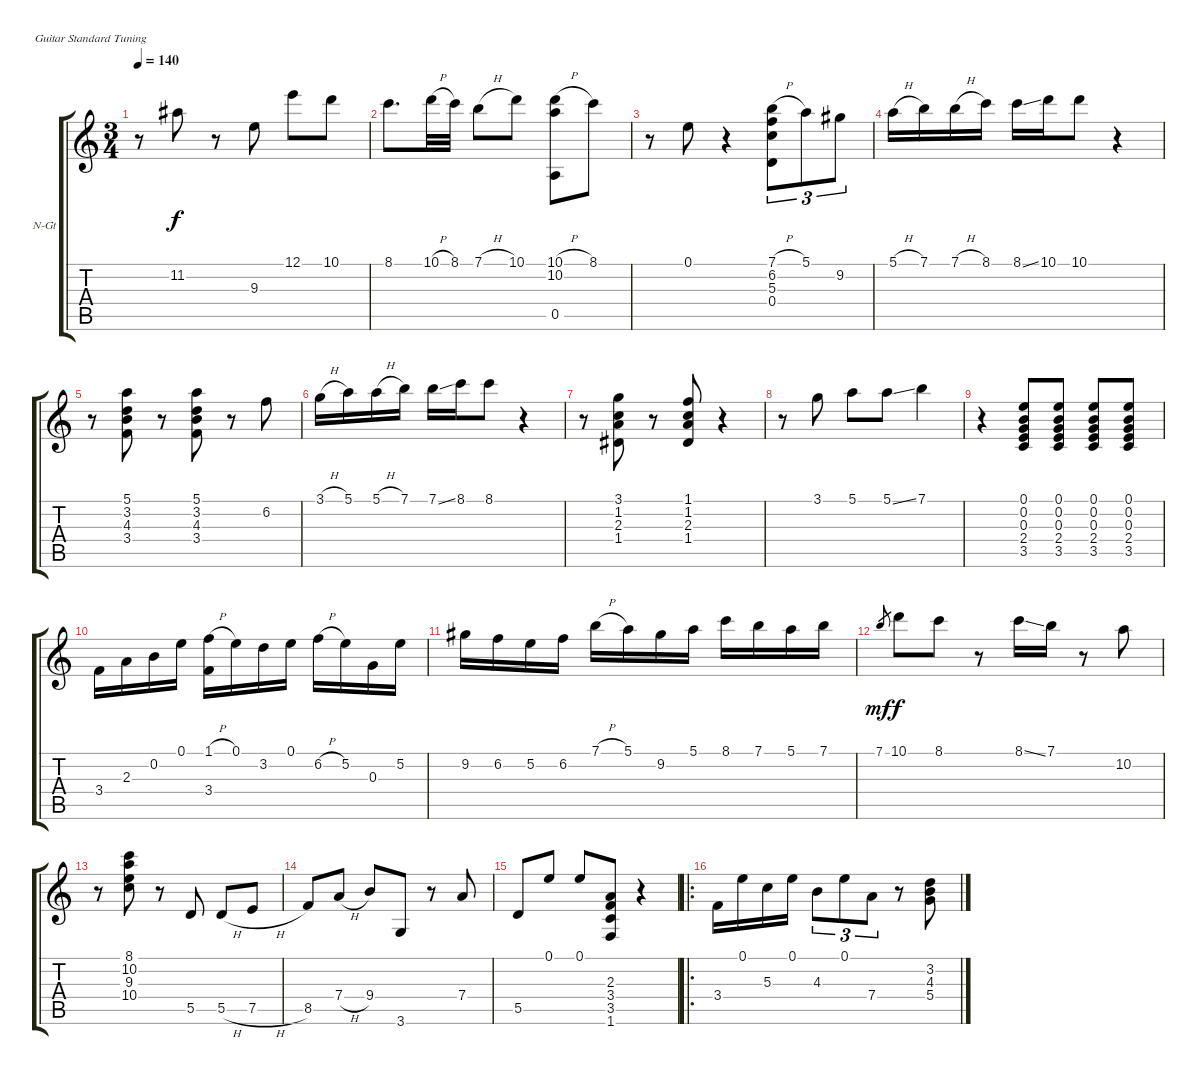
\bracketExtendMode groupsimilarinstruments
\firstSystemTrackNameOrientation horizontal
\otherSystemsTrackNameOrientation horizontal
\track ("Piste 1" "N-Gt") {instrument acousticguitarnylon}
\staff {score tabs}
\tuning (E4 B3 G3 D3 A2 E2)
\ts (3 4)
\tempo 140
\clef g2
\ks c
r.8{dy f} 11.2.8 r.8 9.3.8 12.1.8 10.1.8 |
8.1.8{d} 10.1{h}.32 8.1.32 7.1{h}.8 10.1.8 (10.1{h} 10.2 0.5).8 8.1.8 |
r.8 0.1.8 r.4 (7.1{h} 6.2 5.3 0.4).8{tu (3 2)} 5.1.8{tu (3 2)} 9.2.8{tu (3 2)} |
5.1{h}.16 7.1.16 7.1{h}.16 8.1.16 8.1{ss}.16 10.1.16 10.1.8 r.4 |
r.8 (5.1 3.2 4.3 3.4).8 r.8 (5.1 3.2 4.3 3.4).8 r.8 6.2.8 |
3.1{h}.16 5.1.16 5.1{h}.16 7.1.16 7.1{ss}.16 8.1.16 8.1.8 r.4 |
r.8 (3.1 1.2 2.3 1.4).8 r.8 (1.1 1.2 2.3 1.4).8 r.4 |
r.8 3.1.8 5.1.8 5.1{ss}.8 7.1.4 |
r.4 (0.1 0.2 0.3 2.4 3.5).8 (0.1 0.2 0.3 2.4 3.5).8 (0.1 0.2 0.3 2.4 3.5).8 (0.1 0.2 0.3 2.4 3.5).8 |
3.4.16 2.3.16 0.2.16 0.1.16 (1.1{h} 3.4).16 0.1.16 3.2.16 0.1.16 6.2{h}.16 5.2.16 0.3.16 5.2.16 |
9.2.16 6.2.16 5.2.16 6.2.16 7.1{h}.16 5.1.16 9.2.16 5.1.16 8.1.16 7.1.16 5.1.16 7.1.16 |
7.1.8{gr dy mf} 10.1.8{dy f} 8.1.8 r.8 8.1{ss}.16 7.1.16 r.8 10.2.8 |
r.8 (8.1 10.2 9.3 10.4).8 r.8 5.5.8 5.5{h}.8 7.5{h}.8 |
8.5.8 7.4{h}.8 9.4.8 3.6.8 r.8 7.4.8 |
5.5.8 0.1.8 0.1.8 (2.3 3.4 3.5 1.6).8 r.4 |
\ro
3.4.16 0.1.16 5.3.16 0.1.16 4.3.8{tu (3 2)} 0.1.8{tu (3 2)} 7.4.8{tu (3 2)} r.8 (3.2 4.3 5.4).8
